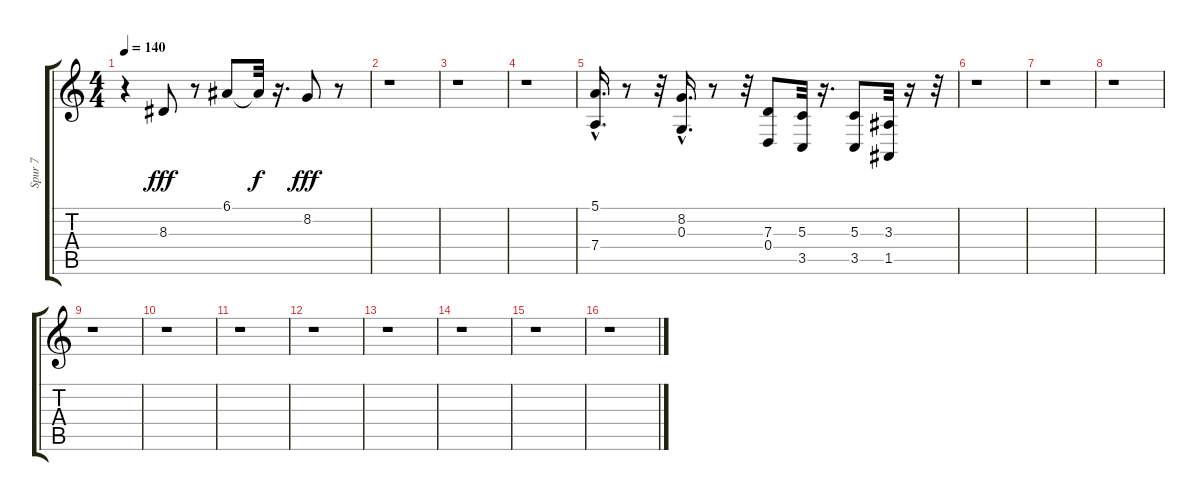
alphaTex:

\track ("Spur 7" "Spur 7") {instrument voiceoohs}
\staff {score tabs}
\tuning (E4 B3 G3 D3 A2 E2) {hide}
\ts (4 4)
\tempo 140
\clef g2
\ks c
r.4{dy fff} 8.3.8{balance 12} r.8 6.1.8 6.1{t}.32{dy f} r.16{d} 8.2.8{dy fff} r.8 |
r.1 |
r.1 |
r.1 |
(5.1{hac} 7.4{hac}).16{d} r.8 r.32 (8.2{hac} 0.3{hac}).16{d} r.8 r.32 (7.3 0.4).8 (5.3 3.5).32 r.16{d} (5.3 3.5).8 (3.3 1.5).32 r.16 r.32 |
r.1 |
r.1 |
r.1 |
r.1 |
r.1 |
r.1 |
r.1 |
r.1 |
r.1 |
r.1 |
r.1
